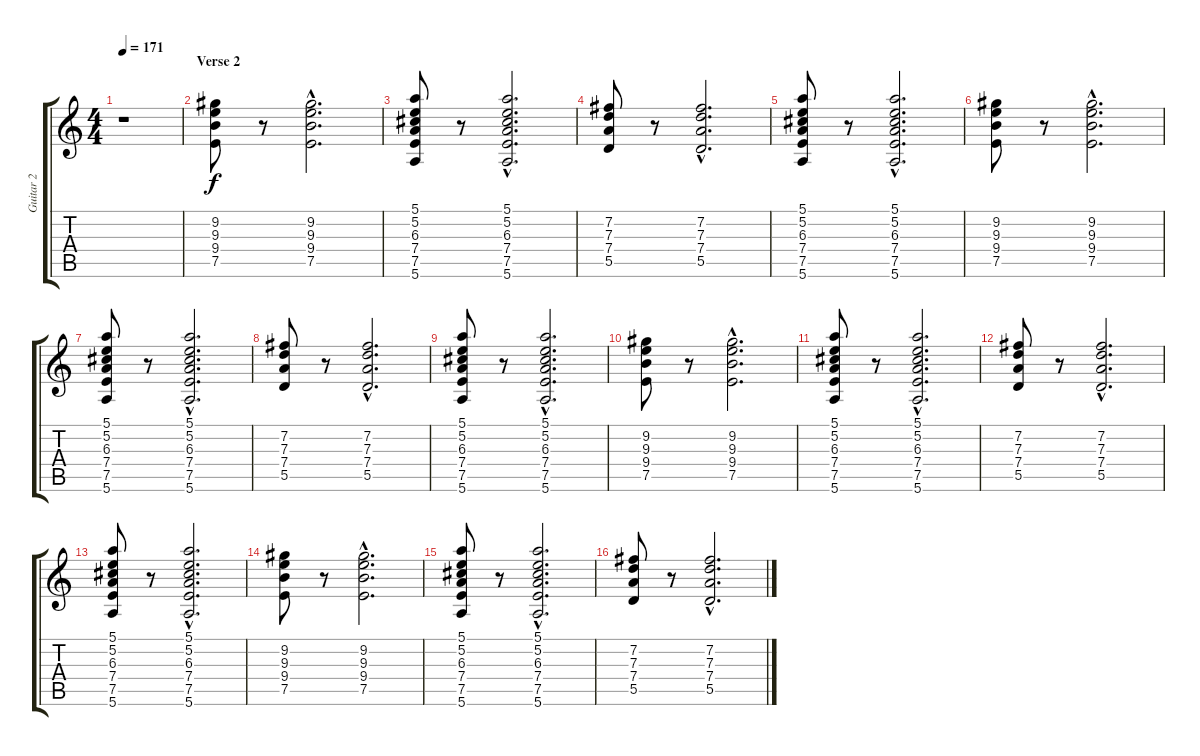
\track ("Guitar 2" "Guitar 2") {instrument overdrivenguitar}
\staff {score tabs}
\tuning (E4 B3 G3 D3 A2 E2) {hide}
\ts (4 4)
\tempo 171
\clef g2
\ks c
r.1{dy f} |
\section ("" "Verse 2")
(9.2 9.3 9.4 7.5).8 r.8 (9.2{hac} 9.3{hac} 9.4{hac} 7.5{hac}).2{d} |
(5.1 5.2 6.3 7.4 7.5 5.6).8 r.8 (5.1{hac} 5.2{hac} 6.3{hac} 7.4{hac} 7.5{hac} 5.6{hac}).2{d} |
(7.2 7.3 7.4 5.5).8 r.8 (7.2{hac} 7.3{hac} 7.4{hac} 5.5{hac}).2{d} |
(5.1 5.2 6.3 7.4 7.5 5.6).8 r.8 (5.1{hac} 5.2{hac} 6.3{hac} 7.4{hac} 7.5{hac} 5.6{hac}).2{d} |
(9.2 9.3 9.4 7.5).8 r.8 (9.2{hac} 9.3{hac} 9.4{hac} 7.5{hac}).2{d} |
(5.1 5.2 6.3 7.4 7.5 5.6).8 r.8 (5.1{hac} 5.2{hac} 6.3{hac} 7.4{hac} 7.5{hac} 5.6{hac}).2{d} |
(7.2 7.3 7.4 5.5).8 r.8 (7.2{hac} 7.3{hac} 7.4{hac} 5.5{hac}).2{d} |
(5.1 5.2 6.3 7.4 7.5 5.6).8 r.8 (5.1{hac} 5.2{hac} 6.3{hac} 7.4{hac} 7.5{hac} 5.6{hac}).2{d} |
(9.2 9.3 9.4 7.5).8 r.8 (9.2{hac} 9.3{hac} 9.4{hac} 7.5{hac}).2{d} |
(5.1 5.2 6.3 7.4 7.5 5.6).8 r.8 (5.1{hac} 5.2{hac} 6.3{hac} 7.4{hac} 7.5{hac} 5.6{hac}).2{d} |
(7.2 7.3 7.4 5.5).8 r.8 (7.2{hac} 7.3{hac} 7.4{hac} 5.5{hac}).2{d} |
(5.1 5.2 6.3 7.4 7.5 5.6).8 r.8 (5.1{hac} 5.2{hac} 6.3{hac} 7.4{hac} 7.5{hac} 5.6{hac}).2{d} |
(9.2 9.3 9.4 7.5).8 r.8 (9.2{hac} 9.3{hac} 9.4{hac} 7.5{hac}).2{d} |
(5.1 5.2 6.3 7.4 7.5 5.6).8 r.8 (5.1{hac} 5.2{hac} 6.3{hac} 7.4{hac} 7.5{hac} 5.6{hac}).2{d} |
(7.2 7.3 7.4 5.5).8 r.8 (7.2{hac} 7.3{hac} 7.4{hac} 5.5{hac}).2{d}
